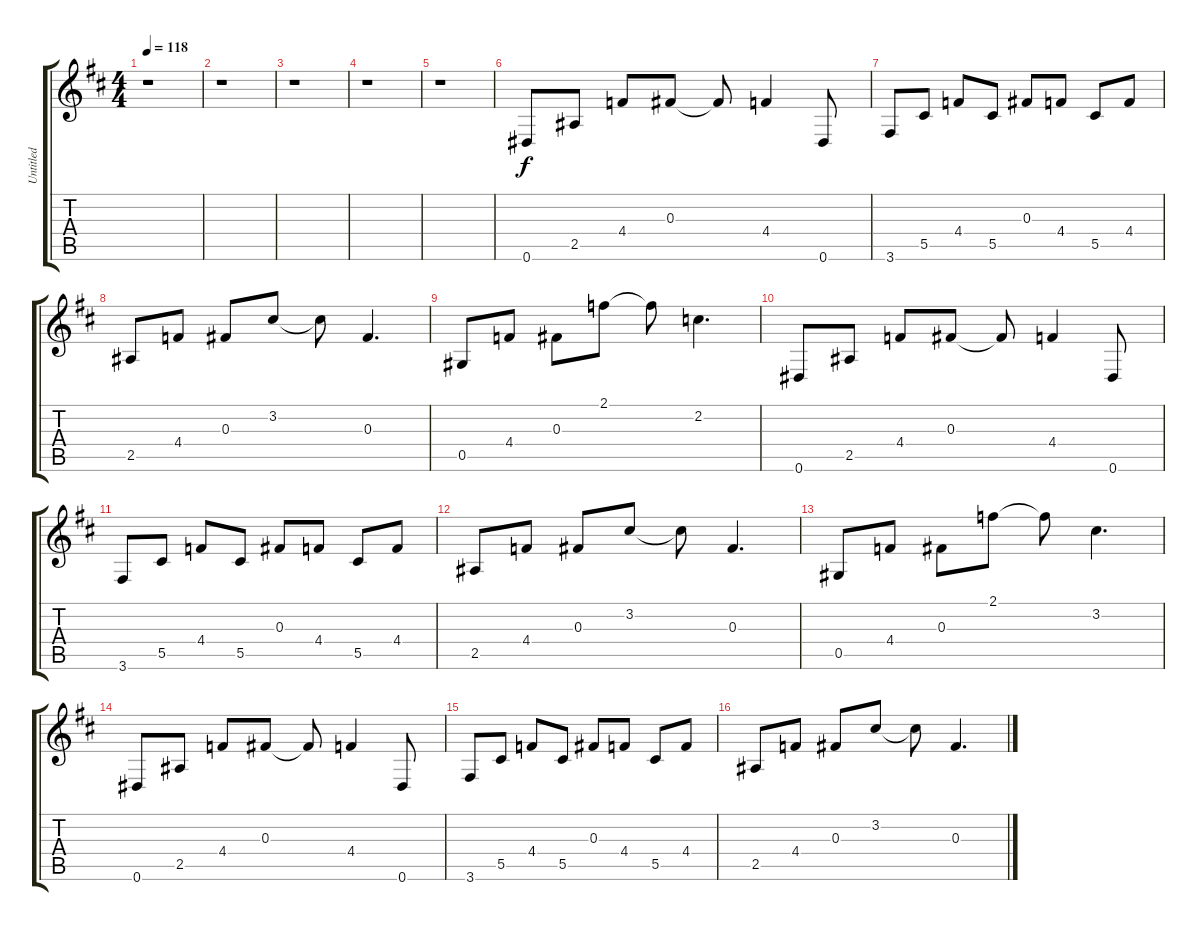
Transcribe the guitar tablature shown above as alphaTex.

\track ("Untitled" "Untitled") {instrument acousticguitarsteel}
\staff {score tabs}
\tuning (Eb4 Bb3 Gb3 Db3 Ab2 Eb2) {hide}
\ts (4 4)
\tempo 118
\clef g2
\ks d
r.1{dy f} |
r.1 |
r.1 |
r.1 |
r.1 |
0.6.8 2.5.8 4.4.8 0.3.8 0.3{t}.8 4.4.4 0.6.8 |
3.6.8 5.5.8 4.4.8 5.5.8 0.3.8 4.4.8 5.5.8 4.4.8 |
2.5.8 4.4.8 0.3.8 3.2.8 3.2{t}.8 0.3.4{d} |
0.5.8 4.4.8 0.3.8 2.1.8 2.1{t}.8 2.2.4{d} |
0.6.8 2.5.8 4.4.8 0.3.8 0.3{t}.8 4.4.4 0.6.8 |
3.6.8 5.5.8 4.4.8 5.5.8 0.3.8 4.4.8 5.5.8 4.4.8 |
2.5.8 4.4.8 0.3.8 3.2.8 3.2{t}.8 0.3.4{d} |
0.5.8 4.4.8 0.3.8 2.1.8 2.1{t}.8 3.2.4{d} |
0.6.8 2.5.8 4.4.8 0.3.8 0.3{t}.8 4.4.4 0.6.8 |
3.6.8 5.5.8 4.4.8 5.5.8 0.3.8 4.4.8 5.5.8 4.4.8 |
2.5.8 4.4.8 0.3.8 3.2.8 3.2{t}.8 0.3.4{d}
